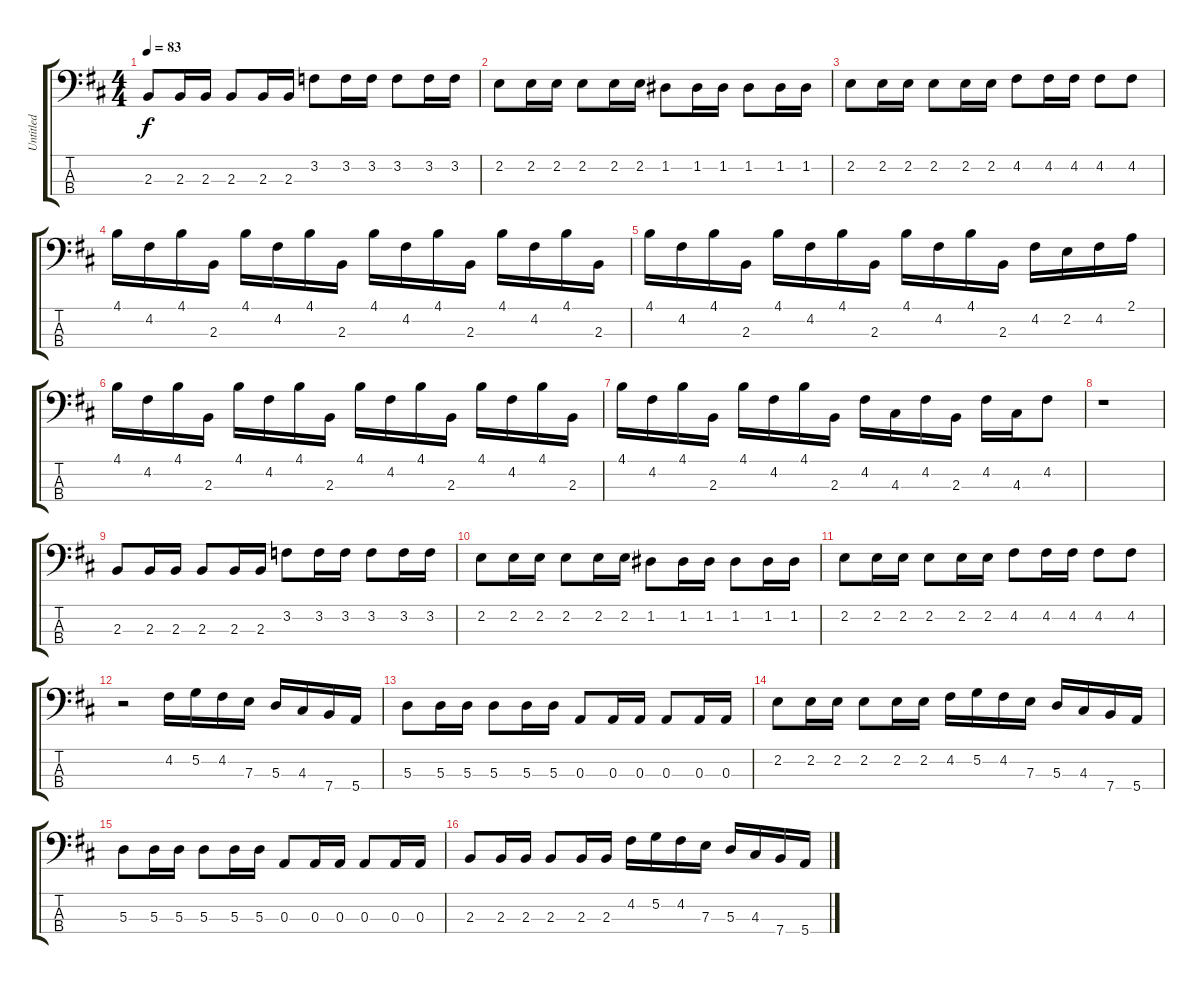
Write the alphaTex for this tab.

\track ("Untitled" "Untitled") {instrument electricbassfinger}
\staff {score tabs}
\tuning (G2 D2 A1 E1) {hide}
\ts (4 4)
\tempo 83
\clef f4
\ks d
2.3.8{dy f} 2.3.16 2.3.16 2.3.8 2.3.16 2.3.16 3.2.8 3.2.16 3.2.16 3.2.8 3.2.16 3.2.16 |
2.2.8 2.2.16 2.2.16 2.2.8 2.2.16 2.2.16 1.2.8 1.2.16 1.2.16 1.2.8 1.2.16 1.2.16 |
2.2.8 2.2.16 2.2.16 2.2.8 2.2.16 2.2.16 4.2.8 4.2.16 4.2.16 4.2.8 4.2.8 |
4.1.16 4.2.16 4.1.16 2.3.16 4.1.16 4.2.16 4.1.16 2.3.16 4.1.16 4.2.16 4.1.16 2.3.16 4.1.16 4.2.16 4.1.16 2.3.16 |
4.1.16 4.2.16 4.1.16 2.3.16 4.1.16 4.2.16 4.1.16 2.3.16 4.1.16 4.2.16 4.1.16 2.3.16 4.2.16 2.2.16 4.2.16 2.1.16 |
4.1.16 4.2.16 4.1.16 2.3.16 4.1.16 4.2.16 4.1.16 2.3.16 4.1.16 4.2.16 4.1.16 2.3.16 4.1.16 4.2.16 4.1.16 2.3.16 |
4.1.16 4.2.16 4.1.16 2.3.16 4.1.16 4.2.16 4.1.16 2.3.16 4.2.16 4.3.16 4.2.16 2.3.16 4.2.16 4.3.16 4.2.8 |
r.1 |
2.3.8 2.3.16 2.3.16 2.3.8 2.3.16 2.3.16 3.2.8 3.2.16 3.2.16 3.2.8 3.2.16 3.2.16 |
2.2.8 2.2.16 2.2.16 2.2.8 2.2.16 2.2.16 1.2.8 1.2.16 1.2.16 1.2.8 1.2.16 1.2.16 |
2.2.8 2.2.16 2.2.16 2.2.8 2.2.16 2.2.16 4.2.8 4.2.16 4.2.16 4.2.8 4.2.8 |
r.2 4.2.16 5.2.16 4.2.16 7.3.16 5.3.16 4.3.16 7.4.16 5.4.16 |
5.3.8 5.3.16 5.3.16 5.3.8 5.3.16 5.3.16 0.3.8 0.3.16 0.3.16 0.3.8 0.3.16 0.3.16 |
2.2.8 2.2.16 2.2.16 2.2.8 2.2.16 2.2.16 4.2.16 5.2.16 4.2.16 7.3.16 5.3.16 4.3.16 7.4.16 5.4.16 |
5.3.8 5.3.16 5.3.16 5.3.8 5.3.16 5.3.16 0.3.8 0.3.16 0.3.16 0.3.8 0.3.16 0.3.16 |
2.3.8 2.3.16 2.3.16 2.3.8 2.3.16 2.3.16 4.2.16 5.2.16 4.2.16 7.3.16 5.3.16 4.3.16 7.4.16 5.4.16
